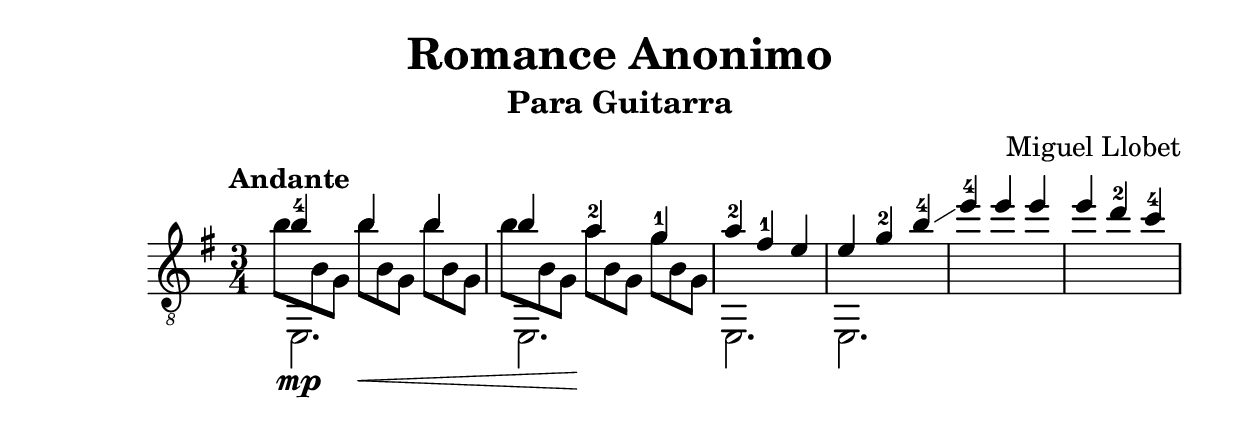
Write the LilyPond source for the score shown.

\version "2.16.1"
\language "english"

#(set-global-staff-size 24)

\header { 
	title = "Romance Anonimo"
	subtitle = "Para Guitarra"
	composer = "Miguel Llobet"
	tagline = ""
}

top = {
	\voiceOne
	<b'-4>4  b' b' |
	b' <a'-2> <g'-1> |
	<a'-2> <fs'-1> e' |
	e' <g'-2> <b'-4>\glissando |
	<e''-4> e'' e'' |
	e'' <d''-2> <c''-4> |
}

bass = {
	\voiceTwo
	\shiftOn
	e,2.\mp |
	e, |
	e, |
	e, |
}

middle = {
	\voiceFour
	\scaleDurations 2/3 {
		b'8 b g b'\< b g b' b g | 
		b' b g\! a' b g g' b g | 
	}
}

\score {
	\new Staff <<
		\clef "treble_8"
		\key g \major
		\time 3/4
		\tempo "Andante"
		\mergeDifferentlyHeadedOn
		\new Voice = "first" \top
		\new Voice = "second" \bass
		\new Voice = "third" \middle
	>>
	\layout {
    \context {
      \Score
    }
  }
}
